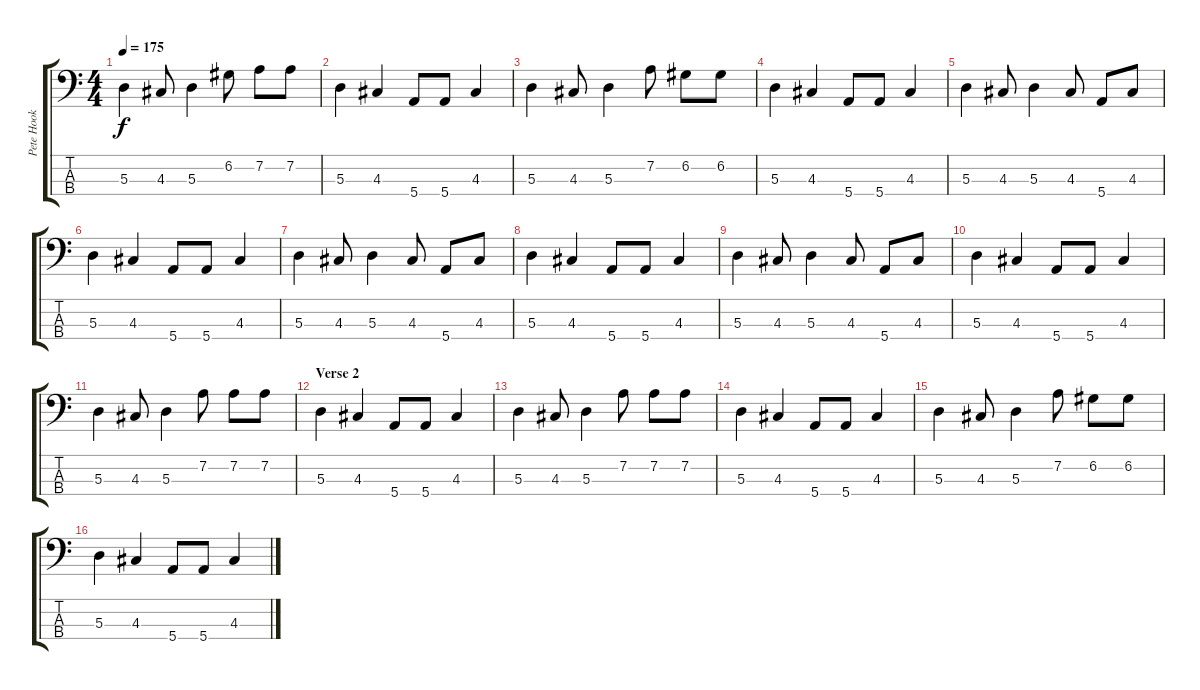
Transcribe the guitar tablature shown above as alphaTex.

\track ("Pete Hook" "Pete Hook") {instrument electricbasspick}
\staff {score tabs}
\tuning (G2 D2 A1 E1) {hide}
\ts (4 4)
\tempo 175
\clef f4
\ks c
5.3.4{dy f} 4.3.8 5.3.4 6.2.8 7.2.8 7.2.8 |
5.3.4 4.3.4 5.4.8 5.4.8 4.3.4 |
5.3.4 4.3.8 5.3.4 7.2.8 6.2.8 6.2.8 |
5.3.4 4.3.4 5.4.8 5.4.8 4.3.4 |
5.3.4 4.3.8 5.3.4 4.3.8 5.4.8 4.3.8 |
5.3.4 4.3.4 5.4.8 5.4.8 4.3.4 |
5.3.4 4.3.8 5.3.4 4.3.8 5.4.8 4.3.8 |
5.3.4 4.3.4 5.4.8 5.4.8 4.3.4 |
5.3.4 4.3.8 5.3.4 4.3.8 5.4.8 4.3.8 |
5.3.4 4.3.4 5.4.8 5.4.8 4.3.4 |
5.3.4 4.3.8 5.3.4 7.2.8 7.2.8 7.2.8 |
\section ("" "Verse 2")
5.3.4 4.3.4 5.4.8 5.4.8 4.3.4 |
5.3.4 4.3.8 5.3.4 7.2.8 7.2.8 7.2.8 |
5.3.4 4.3.4 5.4.8 5.4.8 4.3.4 |
5.3.4 4.3.8 5.3.4 7.2.8 6.2.8 6.2.8 |
5.3.4 4.3.4 5.4.8 5.4.8 4.3.4
